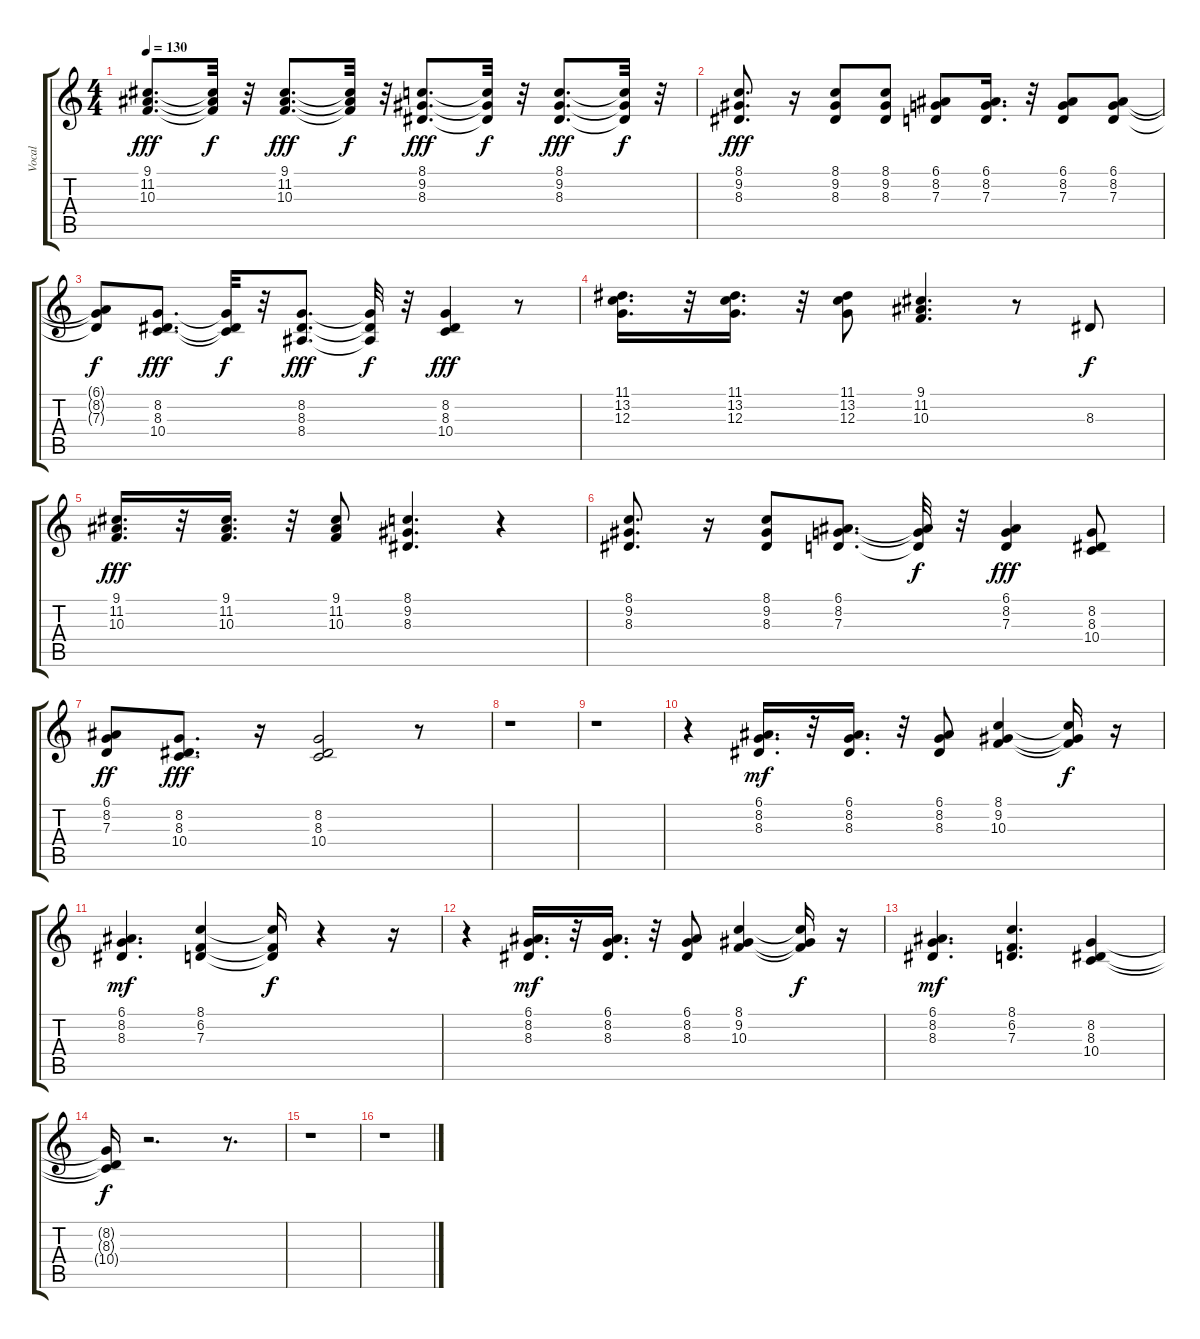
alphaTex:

\track ("Vocal" "Vocal") {instrument lead1square}
\staff {score tabs}
\tuning (E4 B3 G3 D3 A2 E2) {hide}
\ts (4 4)
\tempo 130
\clef g2
\ks c
(9.1 11.2 10.3).8{d dy fff} (9.1{t} 11.2{t} 10.3{t}).32{dy f} r.32 (9.1 11.2 10.3).8{d dy fff} (9.1{t} 11.2{t} 10.3{t}).32{dy f} r.32 (8.1 9.2 8.3).8{d dy fff} (8.1{t} 9.2{t} 8.3{t}).32{dy f} r.32 (8.1 9.2 8.3).8{d dy fff} (8.1{t} 9.2{t} 8.3{t}).32{dy f} r.32 |
(8.1 9.2 8.3).8{d dy fff} r.16 (8.1 9.2 8.3).8 (8.1 9.2 8.3).8 (6.1 8.2 7.3).8 (6.1 8.2 7.3).16{d} r.32 (6.1 8.2 7.3).8 (6.1 8.2 7.3).8 |
(6.1{t} 8.2{t} 7.3{t}).8{dy f} (8.2 8.3 10.4).8{d dy fff} (8.2{t} 8.3{t} 10.4{t}).32{dy f} r.32 (8.2 8.3 8.4).8{d dy fff} (8.2{t} 8.3{t} 8.4{t}).32{dy f} r.32 (8.2 8.3 10.4).4{dy fff} r.8 |
(11.1 13.2 12.3).16{d} r.32 (11.1 13.2 12.3).16{d} r.32 (11.1 13.2 12.3).8 (9.1 11.2 10.3).4{d} r.8 8.3.8{dy f} |
(9.1 11.2 10.3).16{d dy fff} r.32 (9.1 11.2 10.3).16{d volume 10} r.32 (9.1 11.2 10.3).8{volume 10} (8.1 9.2 8.3).4{d volume 10} r.4 |
(8.1 9.2 8.3).8{d volume 9} r.16 (8.1 9.2 8.3).8 (6.1 8.2 7.3).8{d} (6.1{t} 8.2{t} 7.3{t}).32{dy f} r.32 (6.1 8.2 7.3).4{dy fff} (8.2 8.3 10.4).8 |
(6.1 8.2 7.3).8{dy ff volume 10} (8.2 8.3 10.4).8{d dy fff volume 10} r.16 (8.2 8.3 10.4).2{volume 10} r.8 |
r.1 |
r.1 |
r.4 (6.1 8.2 8.3).16{d dy mf volume 10} r.32 (6.1 8.2 8.3).16{d} r.32 (6.1 8.2 8.3).8 (8.1 9.2 10.3).4 (8.1{t} 9.2{t} 10.3{t}).16{dy f} r.16 |
(6.1 8.2 8.3).4{d dy mf} (8.1 6.2 7.3).4 (8.1{t} 6.2{t} 7.3{t}).16{dy f} r.4 r.16 |
r.4 (6.1 8.2 8.3).16{d dy mf} r.32 (6.1 8.2 8.3).16{d} r.32 (6.1 8.2 8.3).8 (8.1 9.2 10.3).4 (8.1{t} 9.2{t} 10.3{t}).16{dy f} r.16 |
(6.1 8.2 8.3).4{d dy mf} (8.1 6.2 7.3).4{d} (8.2 8.3 10.4).4 |
(8.2{t} 8.3{t} 10.4{t}).16{dy f} r.2{d} r.8{d} |
r.1 |
r.1
